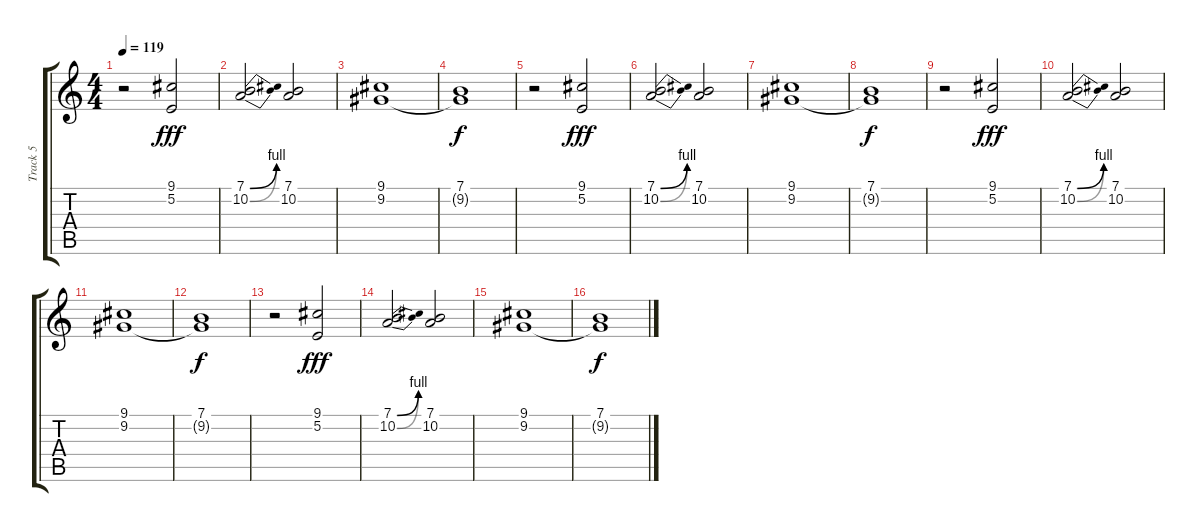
\track ("Track 5" "Track 5") {instrument ocarina}
\staff {score tabs}
\tuning (E4 B3 G3 D3 A2 E2) {hide}
\ts (4 4)
\tempo 119
\clef g2
\ks c
r.2{dy f} (9.1 5.2).2{dy fff} |
(7.1{be (bend 0 0 60 4)} 10.2{be (bend 0 0 60 4)}).2 (7.1 10.2).2 |
(9.1 9.2).1 |
(7.1 9.2{t}).1{dy f} |
r.2 (9.1 5.2).2{dy fff} |
(7.1{be (bend 0 0 60 4)} 10.2{be (bend 0 0 60 4)}).2 (7.1 10.2).2 |
(9.1 9.2).1 |
(7.1 9.2{t}).1{dy f} |
r.2 (9.1 5.2).2{dy fff} |
(7.1{be (bend 0 0 60 4)} 10.2{be (bend 0 0 60 4)}).2 (7.1 10.2).2 |
(9.1 9.2).1 |
(7.1 9.2{t}).1{dy f} |
r.2 (9.1 5.2).2{dy fff} |
(7.1{be (bend 0 0 60 4)} 10.2{be (bend 0 0 60 4)}).2 (7.1 10.2).2 |
(9.1 9.2).1 |
(7.1 9.2{t}).1{dy f}
